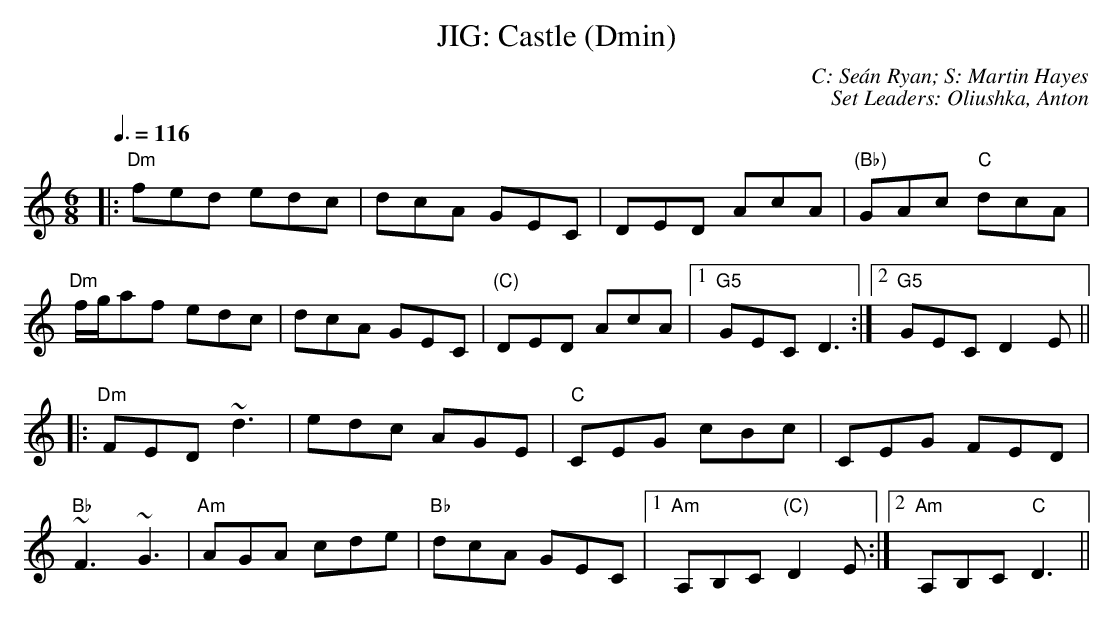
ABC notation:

X:1
T: JIG: Castle (Dmin)
C: C: Seán Ryan; S: Martin Hayes
C: Set Leaders: Oliushka, Anton
M: 6/8
L: 1/8
Q: 3/8=116
K: Ddor
|:"Dm"fed edc|dcA GEC|DED AcA|"(Bb)"GAc "C"dcA|
"Dm"f/g/af edc|dcA GEC|"(C)"DED AcA|1 "G5"GEC D3:|2 "G5"GEC D2E||
|:"Dm"FED ~d3|edc AGE|"C"CEG cBc|CEG FED|
"Bb"~F3 ~G3|"Am"AGA cde|"Bb"dcA GEC|1 "Am"A,B,C "(C)"D2E:|2 "Am"A,B,C "C"D3||
